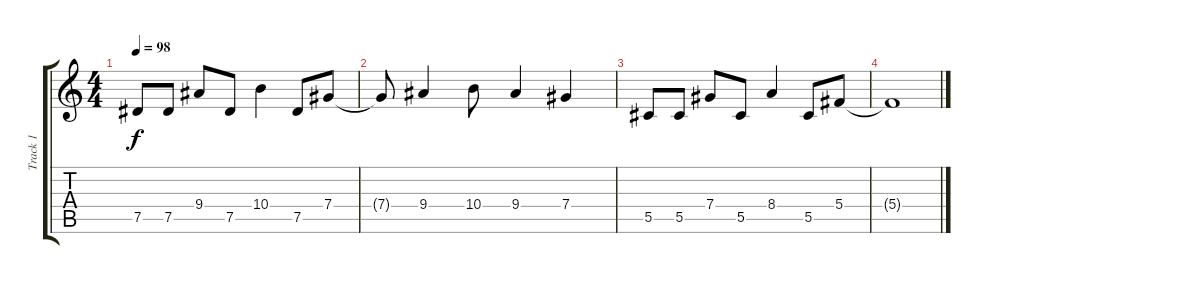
\track ("Track 1" "Track 1") {instrument overdrivenguitar}
\staff {score tabs}
\tuning (Eb4 Bb3 Gb3 Db3 Ab2 Eb2) {hide}
\ts (4 4)
\tempo 98
\clef g2
\ks c
7.5.8{dy f volume 0} 7.5.8 9.4.8 7.5.8 10.4.4 7.5.8 7.4.8 |
7.4{t}.8 9.4.4 10.4.8 9.4.4 7.4.4 |
5.5.8 5.5.8 7.4.8 5.5.8 8.4.4 5.5.8 5.4.8 |
5.4{t}.1
